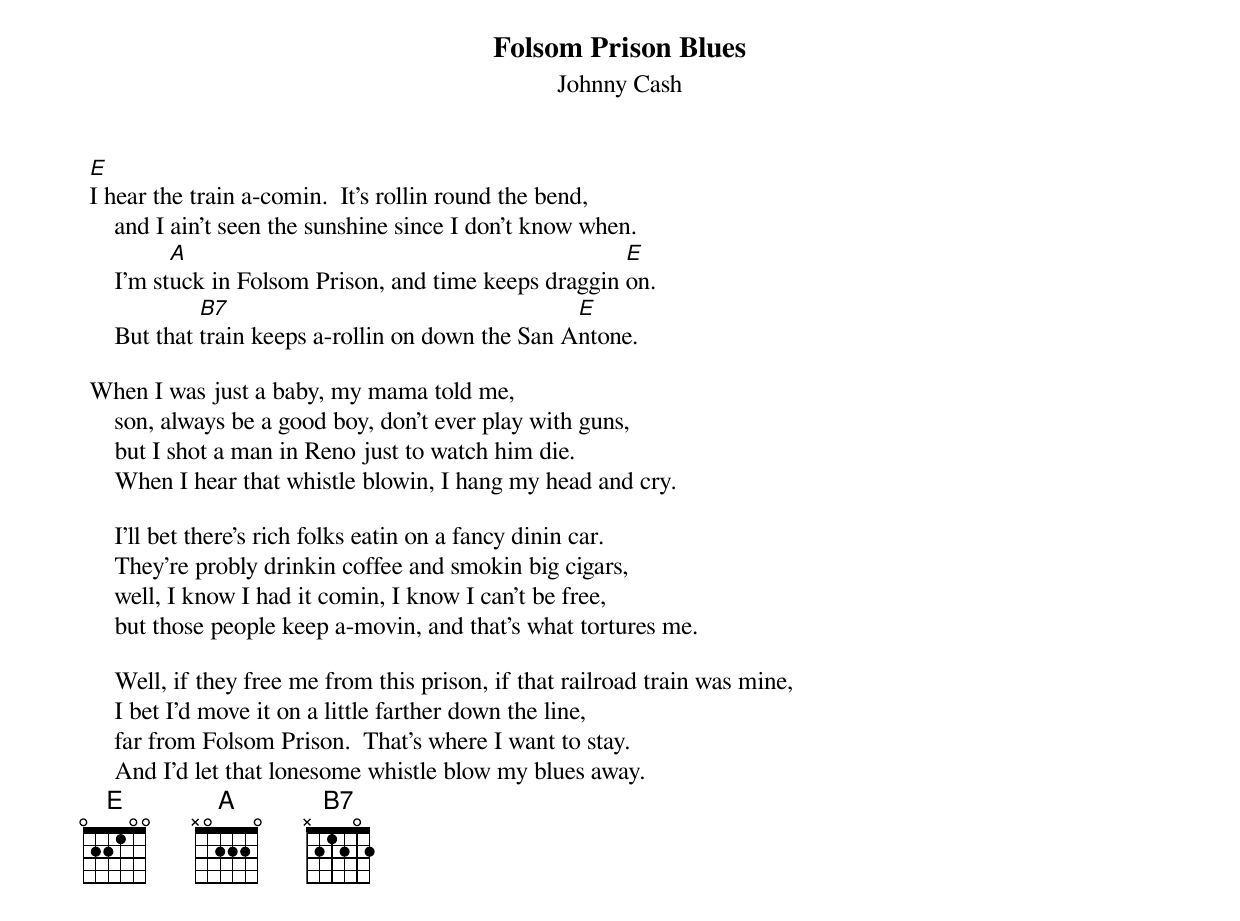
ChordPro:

{title: Folsom Prison Blues}
{subtitle: Johnny Cash}
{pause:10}

 [E]I hear the train a-comin.  It's rollin round the bend,
     and I ain't seen the sunshine since I don't know when.
     I'm st[A]uck in Folsom Prison, and time keeps draggin [E]on.
     But that [B7]train keeps a-rollin on down the San A[E]ntone.

 When I was just a baby, my mama told me,
     son, always be a good boy, don't ever play with guns,
     but I shot a man in Reno just to watch him die.
     When I hear that whistle blowin, I hang my head and cry.

     I'll bet there's rich folks eatin on a fancy dinin car.
     They're probly drinkin coffee and smokin big cigars,
     well, I know I had it comin, I know I can't be free,
     but those people keep a-movin, and that's what tortures me.

     Well, if they free me from this prison, if that railroad train was mine,
     I bet I'd move it on a little farther down the line,
     far from Folsom Prison.  That's where I want to stay.
     And I'd let that lonesome whistle blow my blues away.
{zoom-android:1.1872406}
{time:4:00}
{zoom-android-V11:1.2221087}
